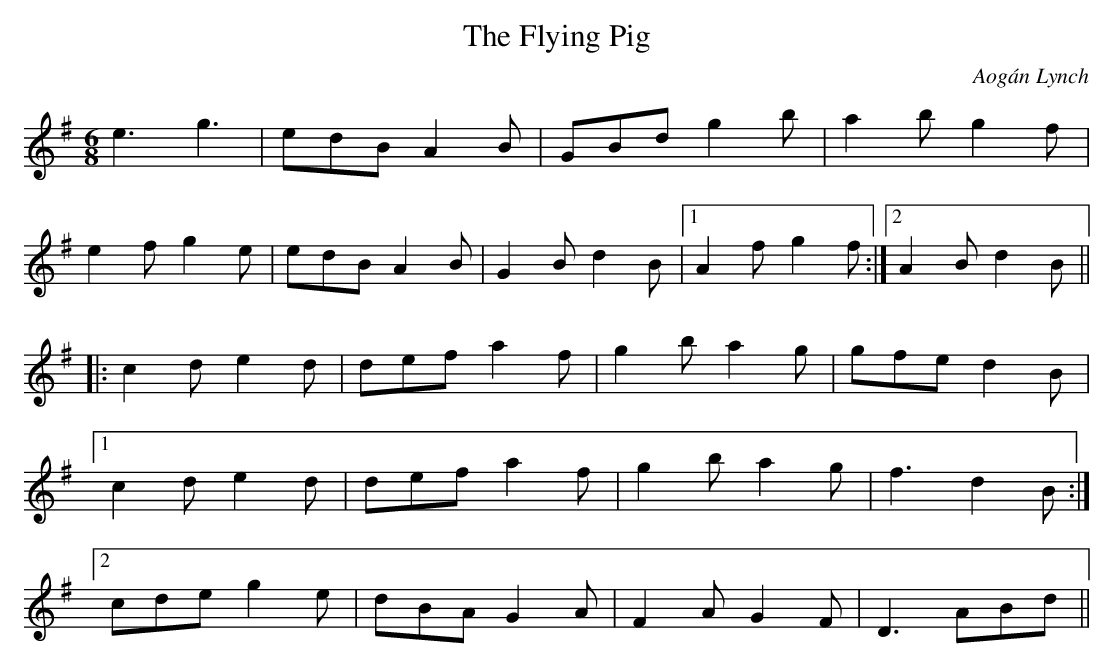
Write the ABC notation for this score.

X:1
T:Flying Pig, The
C:Aog\'an Lynch
M:6/8
L:1/8
K:Em
e3 g3 | edB A2B | GBd g2b | a2b g2f |
e2f g2e | edB A2B | G2B d2B |1 A2f g2f :|2 A2B d2B ||
|: c2d e2d | def a2f | g2b a2g | gfe d2B |
[1 c2d e2d | def a2f | g2b a2g | f3 d2B :|
[2 cde g2e | dBA G2A | F2A G2F | D3 ABd ||
